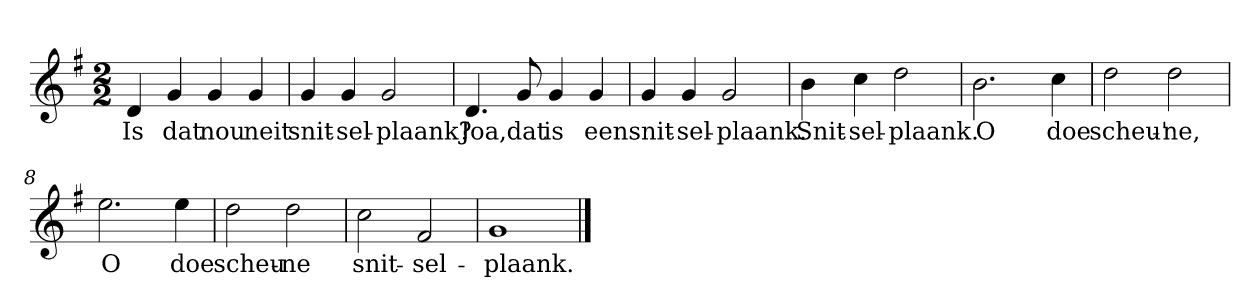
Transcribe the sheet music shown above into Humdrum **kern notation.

**kern	**text
*part1	*part1
*staff1	*staff1
*clefG2	*
*k[f#]	*
*G:	*
*M2/2	*
*MM120	*
=1	=1
4d	Is
4g	dat
4g	nou
4g	neit
=2	=2
4g	snit-
4g	-sel-
2g	-plaank?
=3	=3
4.d	Joa,
8g	dat
4g	is
4g	een
=4	=4
4g	snit-
4g	-sel-
2g	-plaank.
=5	=5
4b	Snit-
4cc	-sel-
2dd	-plaank.
=6	=6
2.b	O
4cc	doe
=7	=7
2dd	scheu'-
2dd	-ne,
=8	=8
2.ee	O
4ee	doe
=9	=9
2dd	scheu-
2dd	-ne
=10	=10
2cc	snit-
2f#	-sel-
=11	=11
1g	-plaank.
==	==
*-	*-
